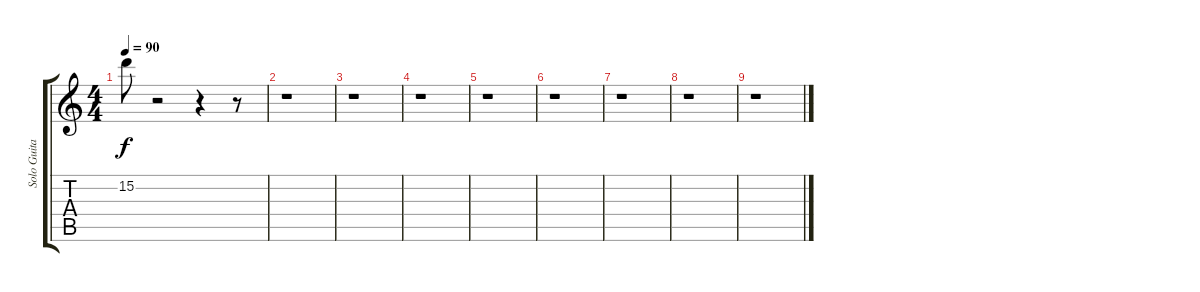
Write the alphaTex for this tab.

\track ("Solo Guitar" "Solo Guita") {instrument overdrivenguitar}
\staff {score tabs}
\tuning (E4 B3 G3 D3 A2 E2) {hide}
\ts (4 4)
\tempo 90
\clef g2
\ks c
15.2.8{dy f} r.2 r.4 r.8 |
r.1 |
r.1 |
r.1 |
r.1 |
r.1 |
r.1 |
r.1 |
r.1
